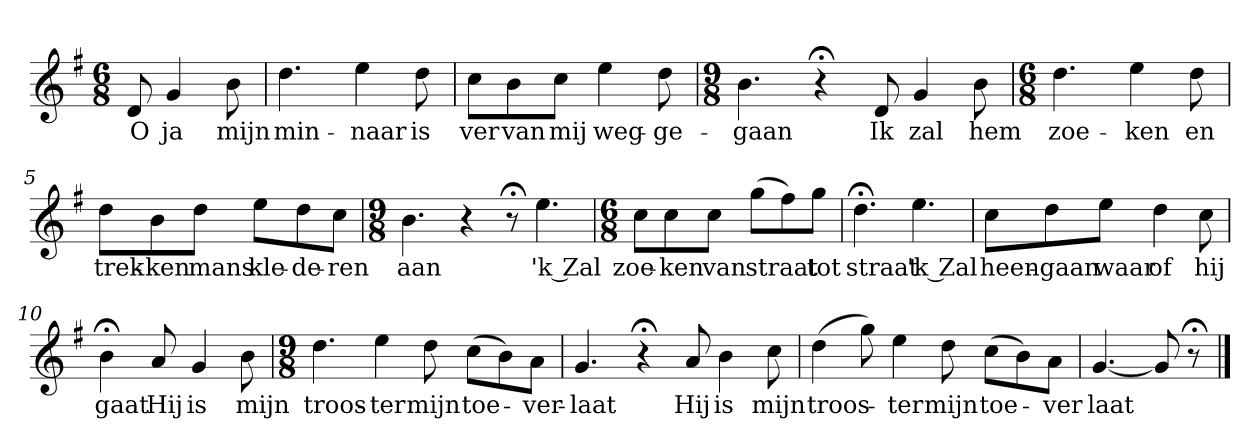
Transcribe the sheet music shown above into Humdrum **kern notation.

**kern	**text
*part1	*part1
*staff1	*staff1
*k[f#]	*
*G:	*
*M6/8	*
*MM120	*
=	=
8d	O
4g	ja
8b	mijn
=1	=1
4.dd	min-
4ee	-naar
8dd	is
=2	=2
8ccL	ver
8b	van
8ccJ	mij
4ee	weg-
8dd	-ge-
=3	=3
*M9/8	*
4.b	-gaan
4r;<	.
8d	Ik
4g	zal
8b	hem
=4	=4
*M6/8	*
4.dd	zoe-
4ee	-ken
8dd	en
=5	=5
8ddL	trek-
8b	-ken
8ddJ	mans
8eeL	kle-
8dd	-de-
8ccJ	-ren
=6	=6
*M9/8	*
4.b	aan
4r	.
8r;<	.
4.ee	'k Zal
=7	=7
*M6/8	*
8ccL	zoe-
8cc	-ken
8ccJ	van
(8ggL	straat
8ff#)	.
8ggJ	tot
=8	=8
4.dd;<	straat
4.ee	'k Zal
=9	=9
8ccL	heen-
8dd	-gaan
8eeJ	waar
4dd	of
8cc	hij
=10	=10
4b;<	gaat
8a	Hij
4g	is
8b	mijn
=11	=11
*M9/8	*
4.dd	troos-
4ee	-ter
8dd	mijn
(8ccL	toe-
8b)	.
8aJ	-ver-
=12	=12
4.g	-laat
4r;<	.
8a	Hij
4b	is
8cc	mijn
=13	=13
(4dd	troos-
8gg)	.
4ee	-ter
8dd	mijn
(8ccL	toe-
8b)	.
8aJ	-ver
=14	=14
[4.g	laat
8g]	.
8r;<	.
==	==
*-	*-
